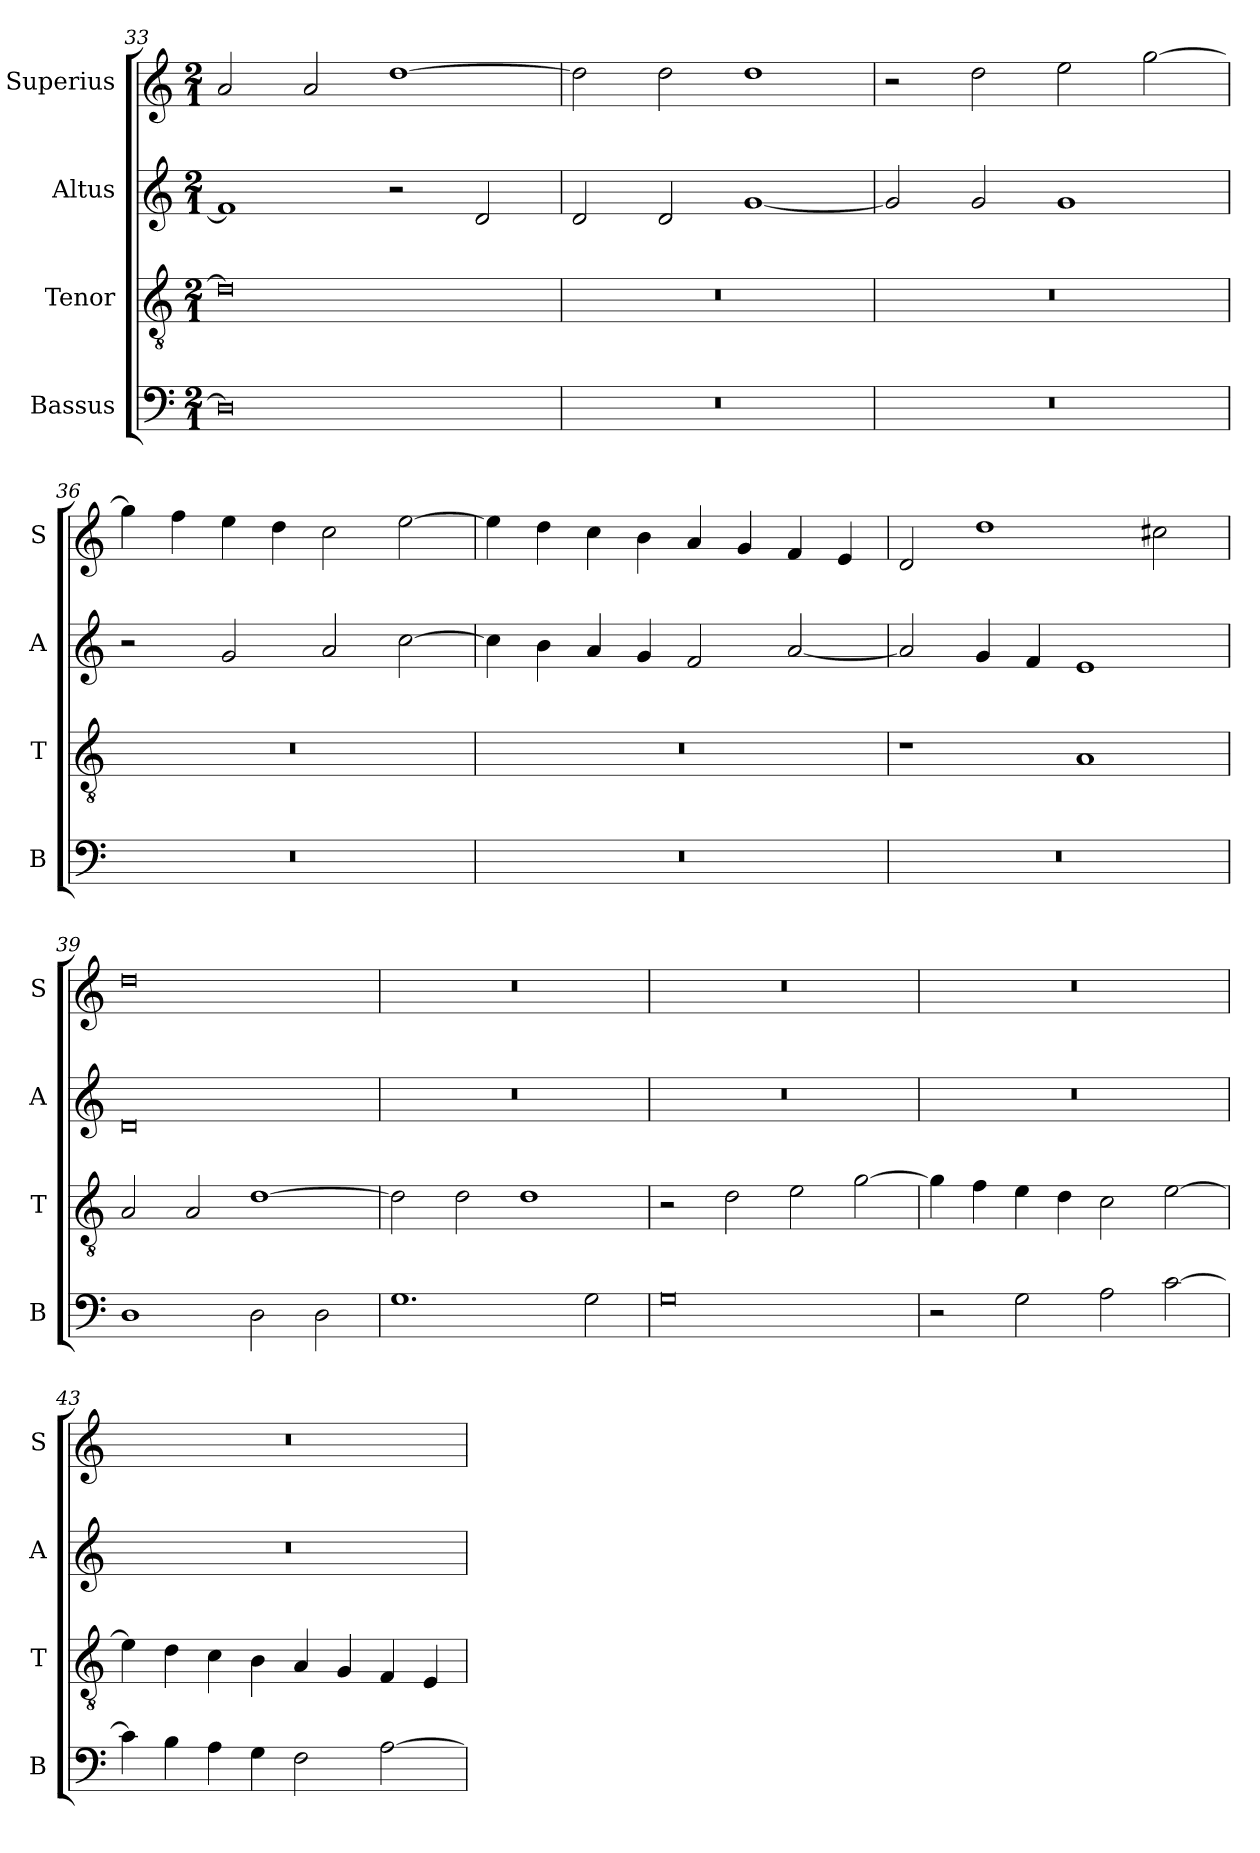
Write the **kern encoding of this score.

**kern	**kern	**kern	**kern
*part4	*part3	*part2	*part1
*staff4	*staff3	*staff2	*staff1
*I"Bassus	*I"Tenor	*I"Altus	*I"Superius
*I'B	*I'T	*I'A	*I'S
*clefF4	*clefGv2	*clefG2	*clefG2
*k[]	*k[]	*k[]	*k[]
*C:	*C:	*C:	*C:
*M2/1	*M2/1	*M2/1	*M2/1
=33	=33	=33	=33
0D]	0d]	1f]	2a
.	.	.	2a
.	.	2r	[1dd
.	.	2d	.
=34	=34	=34	=34
0r	0r	2d	2dd]
.	.	2d	2dd
.	.	[1g	1dd
=35	=35	=35	=35
0r	0r	2g]	2r
.	.	2g	2dd
.	.	1g	2ee
.	.	.	[2gg
=36	=36	=36	=36
0r	0r	2r	4gg]
.	.	.	4ff
.	.	2g	4ee
.	.	.	4dd
.	.	2a	2cc
.	.	[2cc	[2ee
=37	=37	=37	=37
0r	0r	4cc]	4ee]
.	.	4b	4dd
.	.	4a	4cc
.	.	4g	4b
.	.	2f	4a
.	.	.	4g
.	.	[2a	4f
.	.	.	4e
=38	=38	=38	=38
0r	1r	2a]	2d
.	.	4g	1dd
.	.	4f	.
.	1A	1e	.
.	.	.	2cc#X
=39	=39	=39	=39
1D	2A	0d	0dd
.	2A	.	.
2D	[1d	.	.
2D	.	.	.
=40	=40	=40	=40
1.G	2d]	0r	0r
.	2d	.	.
.	1d	.	.
2G	.	.	.
=41	=41	=41	=41
0G	2r	0r	0r
.	2d	.	.
.	2e	.	.
.	[2g	.	.
=42	=42	=42	=42
2r	4g]	0r	0r
.	4f	.	.
2G	4e	.	.
.	4d	.	.
2A	2c	.	.
[2c	[2e	.	.
=43	=43	=43	=43
4c]	4e]	0r	0r
4B	4d	.	.
4A	4c	.	.
4G	4B	.	.
2F	4A	.	.
.	4G	.	.
[2A	4F	.	.
.	4E	.	.
=	=	=	=
*-	*-	*-	*-
